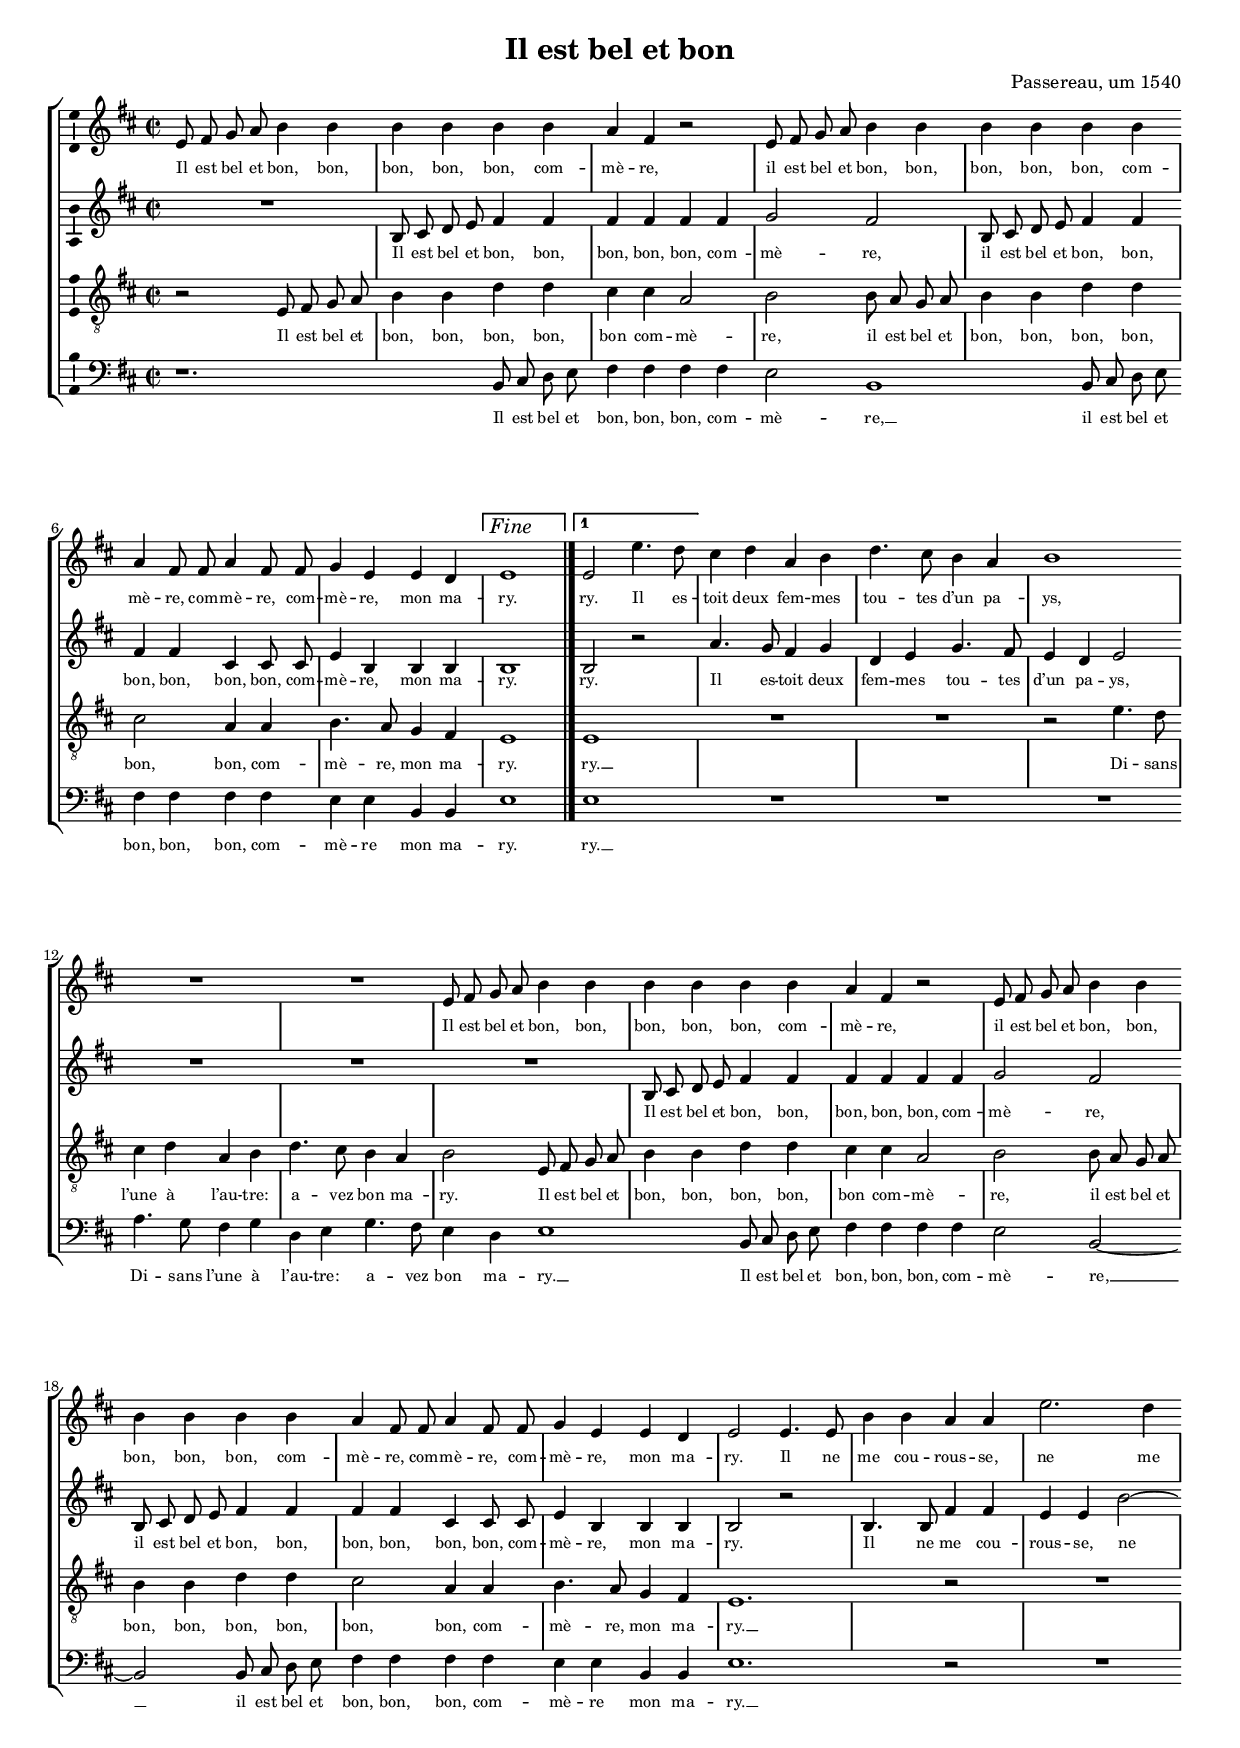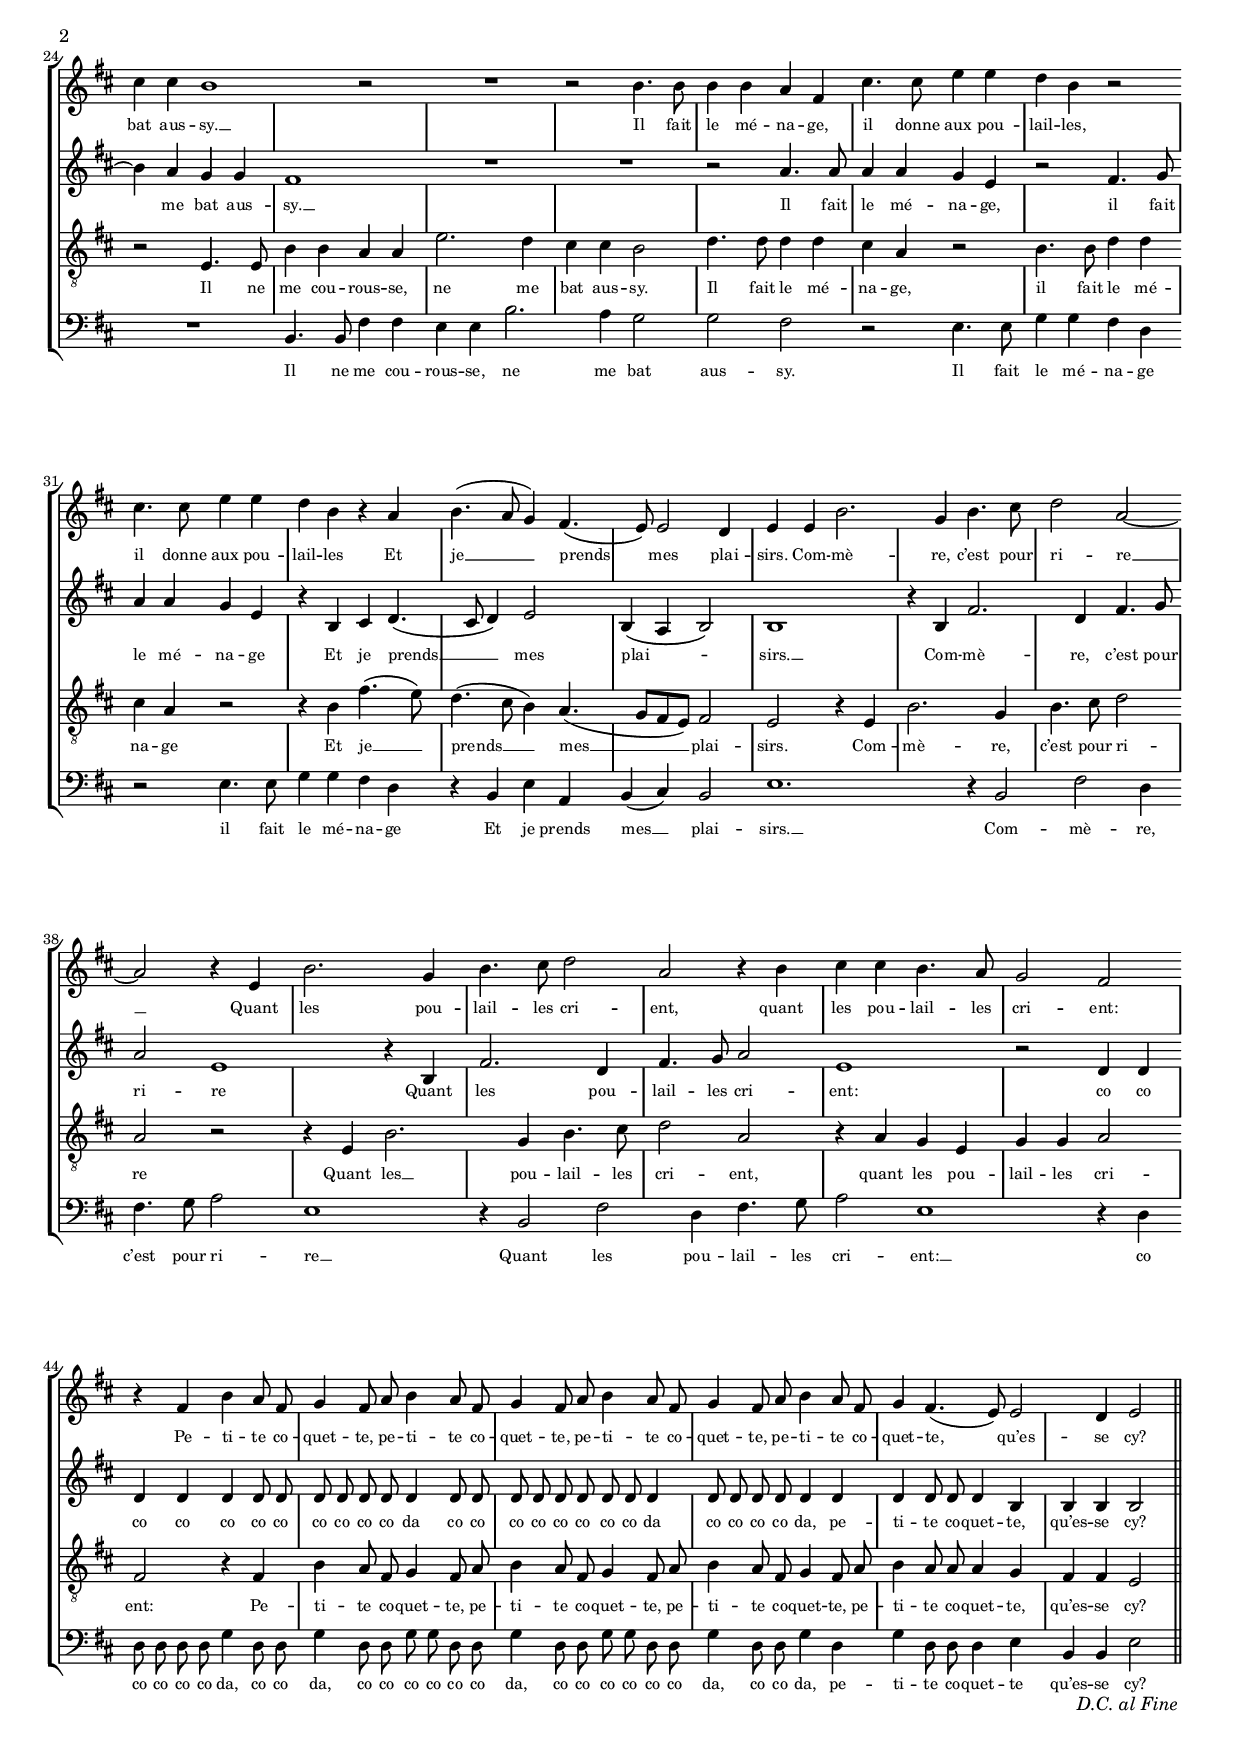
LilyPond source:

\version "2.19.82"

\header {
  title = "Il est bel et bon"
  composer = "Passereau, um 1540"
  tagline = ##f
}

#(set-global-staff-size 16)

\layout {
  \context {
    \Voice
    \consists "Ambitus_engraver" % TODO outside staff group bracket
  }
  \context {
    \Score
    \override NonMusicalPaperColumn.line-break-permission = ##f
    \override NonMusicalPaperColumn.page-break-permission = ##f
  }
  \context {
    \Lyrics
    \override LyricText.font-size = #-1
  }
}

\paper {
  ragged-last-bottom = ##f
  ragged-bottom = ##f
  indent = #0
}

mensurstriche = \hide Staff.BarLine

Fine = \markup { \text \large \italic Fine }

%\transpose e es
\new StaffGroup \with {
  \hide Staff.BarLine
  \autoBeamOff
} <<
  \new Staff = "S" {
    \clef "violin"
    \key b \minor
    \time 2/2
    \relative e' {
      e8 fis g a b4 b |
      b b b b |
      a fis r2 |
      e8 fis g a b4 b |
      b b b b | \break
      a fis8 fis a4 fis8 fis |
      g4 e e d |
      \set Score.repeatCommands = #`((volta ,Fine))
      e1 | \once \undo \hide StaffGroup.BarLine \bar "|."
      \set Score.currentBarNumber = #8
      \set Score.repeatCommands = #'((volta #f) (volta "1"))
      %\set Score.voltaSpannerDuration = #(ly:make-moment 2/4)
      e2 e'4. d8 |
      \set Score.repeatCommands = #'((volta #f))
      cis4 d a b |
      d4. cis8 b4 a |
      b1 | \break
      R1 |
      R1 |
      e,8 fis g a b4 b |
      b b b b |
      a fis r2 |
      e8 fis g a b4 b | \break
      b b b b |
      a fis8 fis a4 fis8 fis |
      g4 e e d |
      e2 e4. e8 |
      b'4 b a a |
      e'2. d4 | \pageBreak
      cis cis b1
      r2 |
      R1 |
      r2 b4. b8 |
      b4 b a fis |
      cis'4. cis8 e4 e |
      d b r2 | \break
      cis4. cis8 e4 e |
      d b r a |
      b4.( a8 g4) fis4.(
      e8) e2 d4 |
      e e b'2.
      g4 b4. cis8 |
      d2 a~ | \break
      a r4 e |
      b'2. g4 |
      b4. cis8 d2 |
      a r4 b |
      cis cis b4. a8 |
      g2 fis | \break
      r4 fis b a8 fis |
      g4 fis8 a b4 a8 fis |
      g4 fis8 a b4 a8 fis |
      g4 fis8 a b4 a8 fis |
      g4 fis4.( e8) e2
      d4 e2 | \undo \hide StaffGroup.BarLine \bar "||"
    }
  } \addlyrics {
    Il est bel et bon, bon,
    bon, bon, bon, com --
    mè -- re,
    il est bel et bon, bon,
    bon, bon, bon, com --
    mè -- re, com -- mè -- re, com --
    mè -- re, mon ma --
    ry.
    ry. Il es --
    toit deux fem -- mes
    tou -- tes d’un pa --
    ys,
    Il est bel et bon, bon,
    bon, bon, bon, com --
    mè -- re,
    il est bel et bon, bon,
    bon, bon, bon, com --
    mè -- re, com -- mè -- re, com --
    mè -- re, mon ma --
    ry. Il ne
    me cou -- rous -- se,
    ne me
    bat aus -- sy. __
    Il fait
    le mé -- na -- ge,
    il donne aux pou --
    lail -- les,
    il donne aux pou --
    lail -- les Et
    je __ prends
    mes plai --
    sirs. Com -- mè --
    re, c’est pour
    ri -- re __
    Quant
    les pou --
    lail -- les cri --
    ent, quant
    les pou -- lail -- les
    cri -- ent:
    Pe -- ti -- te co --
    quet -- te, pe -- ti -- te co --
    quet -- te, pe -- ti -- te co --
    quet -- te, pe -- ti -- te co --
    quet -- te, qu’es --
    se cy?
  }
  \new Staff = "A" {
    \clef "violin"
    \key b \minor
    \time 2/2
    \relative b {
      R1 |
      b8 cis d e fis4 fis |
      fis fis fis fis |
      g2 fis |
      b,8 cis d e fis4 fis |
      fis fis cis cis8 cis |
      e4 b b b |
      b1 |
      b2 r2 |
      a'4. g8 fis4 g |
      d e g4. fis8 |
      e4 d e2 |
      R1 |
      R1 |
      R1 |
      b8 cis d e fis4 fis |
      fis fis fis fis |
      g2 fis |
      b,8 cis d e fis4 fis |
      fis fis cis cis8 cis |
      e4 b b b |
      b2 r2 |
      b4. b8 fis'4 fis |
      e e b'2~ |
      b4 a g g |
      fis1 |
      R1 |
      R1 |
      r2 a4. a8 |
      a4 a g e |
      r2 fis4. g8 |
      a4 a g e |
      r b cis d4.(
      cis8 d4) e2 |
      b4( a b2) |
      b1 |
      r4 b fis'2.
      d4 fis4. g8 |
      a2 e1
      r4 b |
      fis'2. d4 |
      fis4. g8 a2 |
      e1 |
      r2 d4 d |
      d d d d8 d |
      d d d d d4 d8 d |
      d d d d d d d4 |
      d8 d d d d4 d |
      d d8 d d4 b |
      b b b2 |
    }
  } \addlyrics {
    Il est bel et bon, bon,
    bon, bon, bon, com --
    mè -- re,
    il est bel et bon, bon,
    bon, bon, bon, bon, com --
    mè -- re, mon ma --
    ry.
    ry.
    Il es -- toit deux
    fem -- mes tou -- tes
    d’un pa -- ys,
    Il est bel et bon, bon,
    bon, bon, bon, com --
    mè -- re,
    il est bel et bon, bon,
    bon, bon, bon, bon, com --
    mè -- re, mon ma --
    ry.
    Il ne
    me cou -- rous -- se,
    ne me
    bat aus -- sy. __
    Il fait
    le mé -- na -- ge,
    il fait
    le mé -- na -- ge
    Et je prends __
    mes
    plai --
    sirs. __
    Com -- mè --
    re, c’est pour
    ri -- re
    Quant
    les pou --
    lail -- les cri --
    ent:
    co co
    co co co co co
    co co co co da co co
    co co co co co co da
    co co co co da, pe --
    ti -- te co -- quet -- te,
    qu’es -- se cy?
  }
  \new Staff = "T" {
    \clef "violin_8"
    \key b \minor
    \time 2/2
    \relative e {
      r2 e8 fis g a |
      b4 b d d |
      cis cis a2 |
      b2 b8 a g a |
      b4 b d d |
      cis2 a4 a |
      b4. a8 g4 fis |
      e1 |
      e1 |
      R1 |
      R1 |
      r2 e'4. d8 |
      cis4 d a b |
      d4. cis8 b4 a |
      b2 e,8 fis g a |
      b4 b d d |
      cis cis a2 |
      b2 b8 a g a |
      b4 b d d |
      cis2 a4 a |
      b4. a8 g4 fis |
      e1.
      r2 |
      R1 |
      r2 e4. e8 |
      b'4 b a a |
      e'2. d4 |
      cis cis b2 |
      d4. d8 d4 d |
      cis a r2 |
      b4. b8 d4 d |
      cis a r2 |
      r4 b fis'4.( e8) |
      d4.( cis8 b4) a4.(
      g8[ fis e]) fis2 |
      e r4 e |
      b'2. g4 |
      b4. cis8 d2 |
      a r |
      r4 e b'2.
      g4 b4. cis8 |
      d2 a |
      r4 a g e |
      g g a2 |
      fis r4 fis |
      b a8 fis g4 fis8 a |
      b4 a8 fis g4 fis8 a |
      b4 a8 fis g4 fis8 a |
      b4 a8 a a4 g |
      fis fis e2 |
    }
  } \addlyrics {
    Il est bel et
    bon, bon, bon, bon,
    bon com -- mè --
    re, il est bel et
    bon, bon, bon, bon,
    bon, bon, com --
    mè -- re, mon ma --
    ry.
    ry. __
    Di -- sans
    l’une à l’au -- tre:
    a -- vez bon ma --
    ry.
    Il est bel et
    bon, bon, bon, bon,
    bon com -- mè --
    re, il est bel et
    bon, bon, bon, bon,
    bon, bon, com --
    mè -- re, mon ma --
    ry. __
    Il ne
    me cou -- rous -- se,
    ne me
    bat aus -- sy.
    Il fait le mé --
    na -- ge,
    il fait le mé --
    na -- ge
    Et je __
    prends __ mes __
    plai --
    sirs. Com --
    mè -- re,
    c’est pour ri --
    re
    Quant les __
    pou -- lail -- les
    cri -- ent,
    quant les pou --
    lail -- les cri --
    ent: Pe --
    ti -- te co -- quet -- te, pe --
    ti -- te co -- quet -- te, pe --
    ti -- te co -- quet -- te, pe --
    ti -- te co -- quet -- te,
    qu’es -- se cy?
  }
  \new Staff = "B" {
    \clef "bass"
    \key b \minor
    \time 2/2
    \relative b, {
      r1. % TODO should be R, centered, but that doesn’t support dotted?
      b8 cis d e |
      fis4 fis fis fis |
      e2 b1
      b8 cis d e |
      fis4 fis fis fis |
      e e b b |
      e1 |
      e1 |
      R1 |
      R1 |
      R1 |
      a4. g8 fis4 g |
      d e g4. fis8 |
      e4 d e1
      b8 cis d e |
      fis4 fis fis fis |
      e2 b2~ |
      b2 b8 cis d e |
      fis4 fis fis fis |
      e e b b |
      e1.
      r2 |
      R1 |
      R1 |
      b4. b8 fis'4 fis |
      e e b'2.
      a4 g2 |
      g fis |
      r2 e4. e8 |
      g4 g fis d |
      r2 e4. e8 |
      g4 g fis d |
      r b e a, |
      b( cis) b2 |
      e1.
      r4 b2
      fis' d4 |
      fis4. g8 a2 |
      e1 |
      r4 b2 fis'
      d4 fis4. g8 |
      a2 e1
      r4 d |
      d8 d d d g4 d8 d |
      g4 d8 d g g d d |
      g4 d8 d g g d d |
      g4 d8 d g4 d |
      g d8 d d4 e |
      b b e2 |
      \tweak RehearsalMark.self-alignment-X #RIGHT
      \tweak RehearsalMark.direction #DOWN
      \mark \markup { \text \normalsize \italic "D.C. al Fine" }
    }
  } \addlyrics {
    Il est bel et
    bon, bon, bon, com --
    mè -- re, __ % TODO this and other extenders should be longer
    il est bel et
    bon, bon, bon, com --
    mè -- re mon ma --
    ry.
    ry. __
    Di -- sans l’une à
    l’au -- tre: a -- vez
    bon ma -- ry. __
    Il est bel et
    bon, bon, bon, com --
    mè -- re, __
    il est bel et
    bon, bon, bon, com --
    mè -- re mon ma --
    ry. __
    Il ne
    me cou -- rous -- se,
    ne me
    bat aus -- sy.
    Il fait
    le mé -- na -- ge
    il fait
    le mé -- na -- ge
    Et je prends
    mes __ plai --
    sirs. __
    Com --
    mè -- re,
    c’est pour ri --
    re __
    Quant les
    pou -- lail -- les
    cri -- ent: __
    co
    co co co co da, co co
    da, co co co co co co
    da, co co co co co co
    da, co co da, pe --
    ti -- te co -- quet -- te
    qu’es -- se cy?
  }
>>
